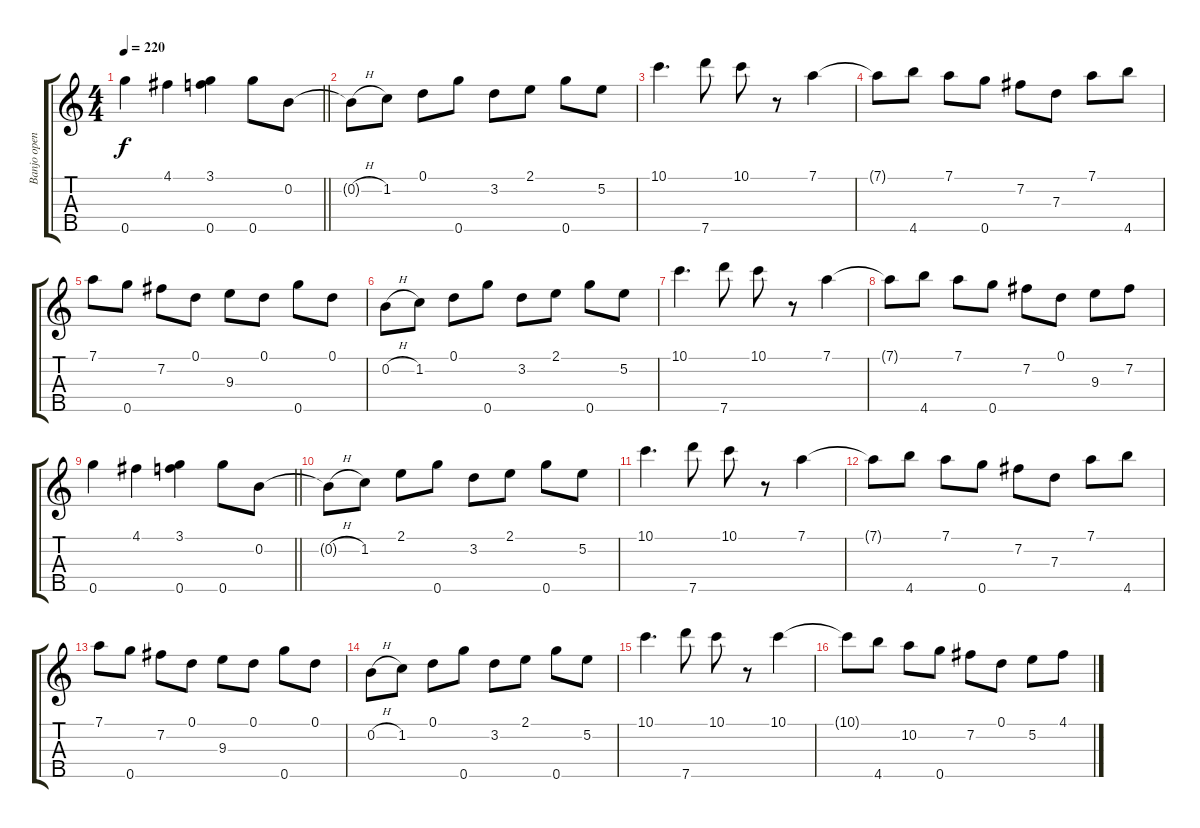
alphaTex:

\track ("Banjo open G" "Banjo open") {instrument banjo}
\staff {score tabs}
\tuning (D4 B3 G3 D3 G4) {hide}
\displaytranspose 12
\ts (4 4)
\tempo 220
\clef g2
\barLineRight lightlight
\ks c
0.5.4{dy f} 4.1.4 (3.1 0.5).4 0.5.8 0.2.8 |
0.2{h t}.8 1.2.8 0.1.8 0.5.8 3.2.8 2.1.8 0.5.8 5.2.8 |
10.1.4{d} 7.5.8 10.1.8 r.8 7.1.4 |
7.1{t}.8 4.5.8 7.1.8 0.5.8 7.2.8 7.3.8 7.1.8 4.5.8 |
7.1.8 0.5.8 7.2.8 0.1.8 9.3.8 0.1.8 0.5.8 0.1.8 |
0.2{h}.8 1.2.8 0.1.8 0.5.8 3.2.8 2.1.8 0.5.8 5.2.8 |
10.1.4{d} 7.5.8 10.1.8 r.8 7.1.4 |
7.1{t}.8 4.5.8 7.1.8 0.5.8 7.2.8 0.1.8 9.3.8 7.2.8 |
\barLineRight lightlight
0.5.4 4.1.4 (3.1 0.5).4 0.5.8 0.2.8 |
0.2{h t}.8 1.2.8 2.1.8 0.5.8 3.2.8 2.1.8 0.5.8 5.2.8 |
10.1.4{d} 7.5.8 10.1.8 r.8 7.1.4 |
7.1{t}.8 4.5.8 7.1.8 0.5.8 7.2.8 7.3.8 7.1.8 4.5.8 |
7.1.8 0.5.8 7.2.8 0.1.8 9.3.8 0.1.8 0.5.8 0.1.8 |
0.2{h}.8 1.2.8 0.1.8 0.5.8 3.2.8 2.1.8 0.5.8 5.2.8 |
10.1.4{d} 7.5.8 10.1.8 r.8 10.1.4 |
10.1{t}.8 4.5.8 10.2.8 0.5.8 7.2.8 0.1.8 5.2.8 4.1.8
